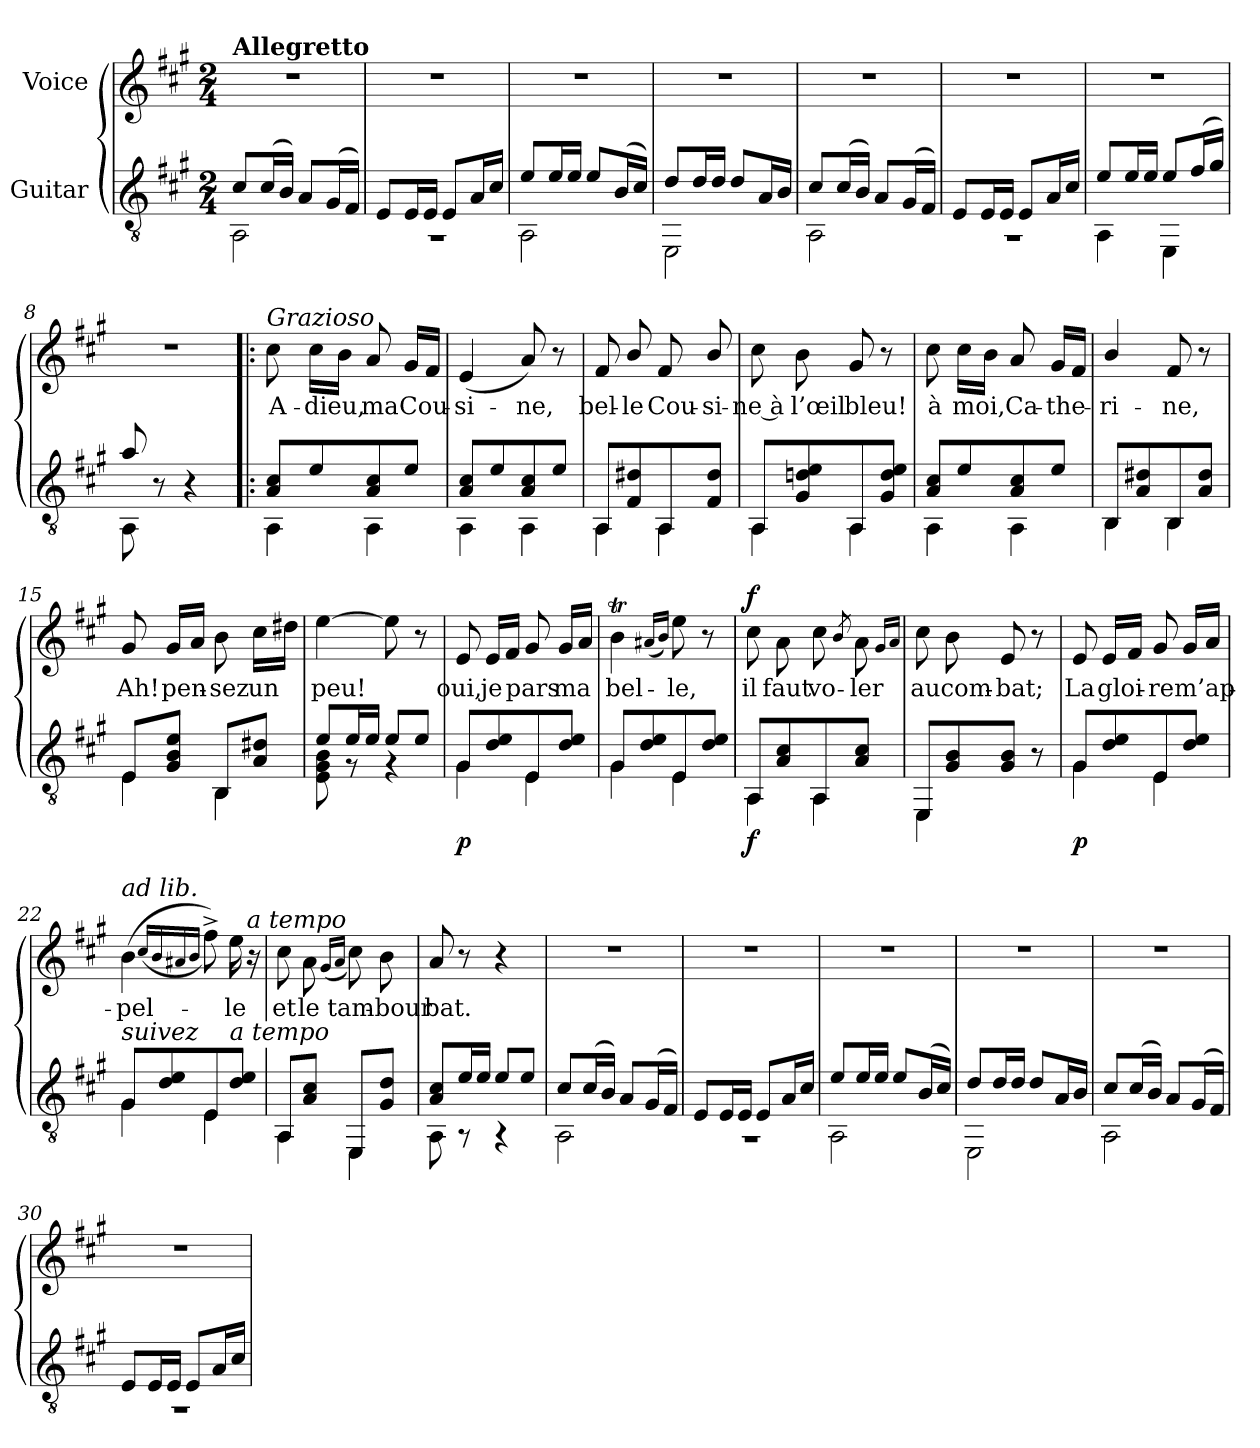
**kern	**dynam	**kern	**text	**dynam
*part2	*part2	*part1	*part1	*part1
*staff2	*staff2	*staff1	*staff1	*staff1
*I"Guitar	*	*I"Voice	*	*
*clefGv2	*	*clefG2	*	*
*k[f#c#g#]	*	*k[f#c#g#]	*	*
*M2/4	*	*M2/4	*	*
=1	=1	=1	=1	=1
*^	*	*	*	*
!	!	!	!LO:TX:a:B:t=Allegretto	!	!
8c#/L	2AA\	.	2r	.	.
(<16c#/L	.	.	.	.	.
16B/JJ)	.	.	.	.	.
8A/L	.	.	.	.	.
(<16G#/L	.	.	.	.	.
16F#/JJ)	.	.	.	.	.
=2	=2	=2	=2	=2	=2
8E/L	2r	.	2r	.	.
16E/L	.	.	.	.	.
16E/JJ	.	.	.	.	.
8E/L	.	.	.	.	.
16A/L	.	.	.	.	.
16c#/JJ	.	.	.	.	.
=3	=3	=3	=3	=3	=3
8e/L	2AA\	.	2r	.	.
16e/L	.	.	.	.	.
16e/JJ	.	.	.	.	.
8e/L	.	.	.	.	.
(<16B/L	.	.	.	.	.
16c#/JJ)	.	.	.	.	.
=4	=4	=4	=4	=4	=4
8d/L	2EE\	.	2r	.	.
16d/L	.	.	.	.	.
16d/JJ	.	.	.	.	.
8d/L	.	.	.	.	.
16A/L	.	.	.	.	.
16B/JJ	.	.	.	.	.
=5	=5	=5	=5	=5	=5
8c#/L	2AA\	.	2r	.	.
(<16c#/L	.	.	.	.	.
16B/JJ)	.	.	.	.	.
8A/L	.	.	.	.	.
(<16G#/L	.	.	.	.	.
16F#/JJ)	.	.	.	.	.
=6	=6	=6	=6	=6	=6
8E/L	2r	.	2r	.	.
16E/L	.	.	.	.	.
16E/JJ	.	.	.	.	.
8E/L	.	.	.	.	.
16A/L	.	.	.	.	.
16c#/JJ	.	.	.	.	.
=7	=7	=7	=7	=7	=7
8e/L	4AA\	.	2r	.	.
16e/L	.	.	.	.	.
16e/JJ	.	.	.	.	.
8e/L	4EE\	.	.	.	.
(<16f#/L	.	.	.	.	.
16g#/JJ)	.	.	.	.	.
=8	=8	=8	=8	=8	=8
8a/	8AA\	.	2r	.	.
8r	8ryy	.	.	.	.
4r	4ryy	.	.	.	.
=9!|:	=9!|:	=9!|:	=9!|:	=9!|:	=9!|:
!	!	!	!LO:TX:i:t=Grazioso	!	!
8A/ 8c#/L	4AA\	.	8cc#\	A-	.
8e/	.	.	16cc#\LL	-dieu,	.
.	.	.	16b\JJ	.	.
8A/ 8c#/	4AA\	.	8a/	ma	.
8e/J	.	.	16g#/LL	Cou-	.
.	.	.	16f#/JJ	.	.
=10	=10	=10	=10	=10	=10
8A/ 8c#/L	4AA\	.	(4e/	-si-	.
8e/	.	.	.	.	.
8A/ 8c#/	4AA\	.	8a/)	-ne,	.
8e/J	.	.	8r	.	.
=11	=11	=11	=11	=11	=11
8AA/L	4AA\	.	8f#/	bel-	.
8F#/ 8d#X/	.	.	8b/	-le	.
8AA/	4AA\	.	8f#/	Cou-	.
8F#/ 8d#/J	.	.	8b/	-si-	.
=12	=12	=12	=12	=12	=12
8AA/L	4AA\	.	8cc#\	-ne à	.
8G#/ 8dn/ 8e/	.	.	8b\	l’œil	.
8AA/	4AA\	.	8g#/	bleu!	.
8G#/ 8d/ 8e/J	.	.	8r	.	.
=13	=13	=13	=13	=13	=13
8A/ 8c#/L	4AA\	.	8cc#\	à	.
8e/	.	.	16cc#\LL	moi,	.
.	.	.	16b\JJ	.	.
8A/ 8c#/	4AA\	.	8a/	Ca-	.
8e/J	.	.	16g#/LL	-the-	.
.	.	.	16f#/JJ	.	.
=14	=14	=14	=14	=14	=14
8BB/L	4BB\	.	4b/	-ri-	.
8A/ 8d#X/	.	.	.	.	.
8BB/	4BB\	.	8f#/	-ne,	.
8A/ 8d#/J	.	.	8r	.	.
=15	=15	=15	=15	=15	=15
8E/L	4E\	.	8g#/	Ah!	.
8G#/ 8B/ 8e/J	.	.	16g#/LL	pen-	.
.	.	.	16a/JJ	.	.
8BB/L	4BB\	.	8b\	-sez	.
8A/ 8d#X/J	.	.	16cc#\LL	un	.
.	.	.	16dd#X\JJ	.	.
=16	=16	=16	=16	=16	=16
8e/L	8E\ 8G#\ 8B\	.	[4ee\	peu!	.
16e/L	8r	.	.	.	.
16e/JJ	.	.	.	.	.
8e/L	4r	.	8ee\]	.	.
8e/J	.	.	8r	.	.
=17	=17	=17	=17	=17	=17
!	!	!LO:DY:b	!	!	!
8G#/L	4G#\	p	8e/	oui,	.
8d/ 8e/	.	.	16e/LL	je	.
.	.	.	16f#/JJ	.	.
8E/	4E\	.	8g#/	pars	.
8d/ 8e/J	.	.	16g#/LL	ma	.
.	.	.	16a/JJ	.	.
=18	=18	=18	=18	=18	=18
8G#/L	4G#\	.	4bT\	bel-	.
8d/ 8e/	.	.	.	.	.
.	.	.	(16qa#X/LL	.	.
.	.	.	16qb/JJ)	.	.
8E/	4E\	.	8ee\	-le,	.
8d/ 8e/J	.	.	8r	.	.
=19	=19	=19	=19	=19	=19
!	!	!LO:DY:b	!	!	!LO:DY:a
8AA/L	4AA\	f	8cc#\	il	f
8A/ 8c#/	.	.	8a\	faut	.
8AA/	4AA\	.	8cc#\	vo-	.
.	.	.	8qb/	.	.
8A/ 8c#/J	.	.	8a\	-ler	.
.	.	.	16qg#/LL	.	.
.	.	.	16qa/JJ	.	.
=20	=20	=20	=20	=20	=20
8EE/L	4EE\	.	8cc#\	au	.
8G#/ 8B/	.	.	8b\	com-	.
8G#/ 8B/J	4ryy	.	8e/	-bat;	.
8r	.	.	8r	.	.
=21	=21	=21	=21	=21	=21
!	!	!LO:DY:b	!	!	!
8G#/L	4G#\	p	8e/	La	.
8d/ 8e/	.	.	16e/LL	gloi-	.
.	.	.	16f#/JJ	.	.
8E/	4E\	.	8g#/	-re	.
8d/ 8e/J	.	.	16g#/LL	m’ap-	.
.	.	.	16a/JJ	.	.
=22	=22	=22	=22	=22	=22
!	!	!	!LO:TX:i:t=ad lib.	!	!
!LO:TX:i:t=suivez	!	!	!	!	!
8G#/L	4G#\	.	(<4b\	-pel-	.
8d/ 8e/	.	.	.	.	.
.	.	.	(16qcc#/LL	.	.
.	.	.	16qb/	.	.
.	.	.	16qa#X/	.	.
.	.	.	16qb/JJ	.	.
8E/	4E\	.	8ff#^<\))	.	.
!LO:TX:i:t=a tempo	!	!	!	!	!
8d/ 8e/J	.	.	16ee\	-le	.
!	!	!	!LO:TX:i:t=a tempo	!	!
.	.	.	16r	.	.
=23	=23	=23	=23	=23	=23
8AA/L	4AA\	.	8cc#\	et	.
8A/ 8c#/J	.	.	8a\	le	.
.	.	.	(16qg#/LL	.	.
.	.	.	16qa/JJ	.	.
8EE/L	4EE\	.	8cc#\)	tam-	.
8G#/ 8d/J	.	.	8b\	-bour	.
=24	=24	=24	=24	=24	=24
8A/ 8c#/L	8AA\	.	8a/	bat.	.
16e/L	8r	.	8r	.	.
16e/JJ	.	.	.	.	.
8e/L	4r	.	4r	.	.
8e/J	.	.	.	.	.
=25	=25	=25	=25	=25	=25
8c#/L	2AA\	.	2r	.	.
(<16c#/L	.	.	.	.	.
16B/JJ)	.	.	.	.	.
8A/L	.	.	.	.	.
(<16G#/L	.	.	.	.	.
16F#/JJ)	.	.	.	.	.
=26	=26	=26	=26	=26	=26
8E/L	2r	.	2r	.	.
16E/L	.	.	.	.	.
16E/JJ	.	.	.	.	.
8E/L	.	.	.	.	.
16A/L	.	.	.	.	.
16c#/JJ	.	.	.	.	.
=27	=27	=27	=27	=27	=27
8e/L	2AA\	.	2r	.	.
16e/L	.	.	.	.	.
16e/JJ	.	.	.	.	.
8e/L	.	.	.	.	.
(<16B/L	.	.	.	.	.
16c#/JJ)	.	.	.	.	.
=28	=28	=28	=28	=28	=28
8d/L	2EE\	.	2r	.	.
16d/L	.	.	.	.	.
16d/JJ	.	.	.	.	.
8d/L	.	.	.	.	.
16A/L	.	.	.	.	.
16B/JJ	.	.	.	.	.
=29	=29	=29	=29	=29	=29
8c#/L	2AA\	.	2r	.	.
(<16c#/L	.	.	.	.	.
16B/JJ)	.	.	.	.	.
8A/L	.	.	.	.	.
(<16G#/L	.	.	.	.	.
16F#/JJ)	.	.	.	.	.
=30	=30	=30	=30	=30	=30
8E/L	2r	.	2r	.	.
16E/L	.	.	.	.	.
16E/JJ	.	.	.	.	.
8E/L	.	.	.	.	.
16A/L	.	.	.	.	.
16c#/JJ	.	.	.	.	.
*v	*v	*	*	*	*
=	=	=	=	=
*-	*-	*-	*-	*-
